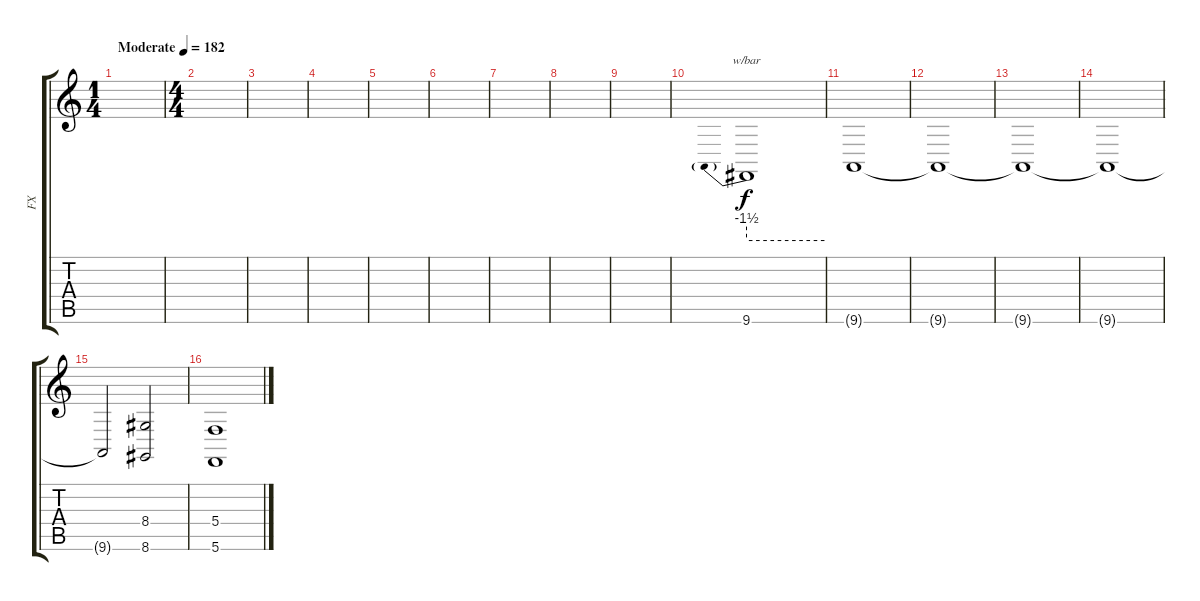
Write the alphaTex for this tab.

\track ("FX" "FX") {instrument fx8scifi}
\staff {score tabs}
\tuning (D4 A3 F3 C3 G2 C2) {hide}
\ts (1 4)
\tempo (182 "Moderate")
\clef g2
\ks c
|
\ts (4 4)
|
|
|
|
|
|
|
|
9.6.1{tbe (predive default 0 -6 60 -6)} |
9.6{t}.1 |
9.6{t}.1 |
9.6{t}.1 |
9.6{t}.1 |
9.6{t}.2 (8.4 8.6).2 |
(5.4 5.6).1
